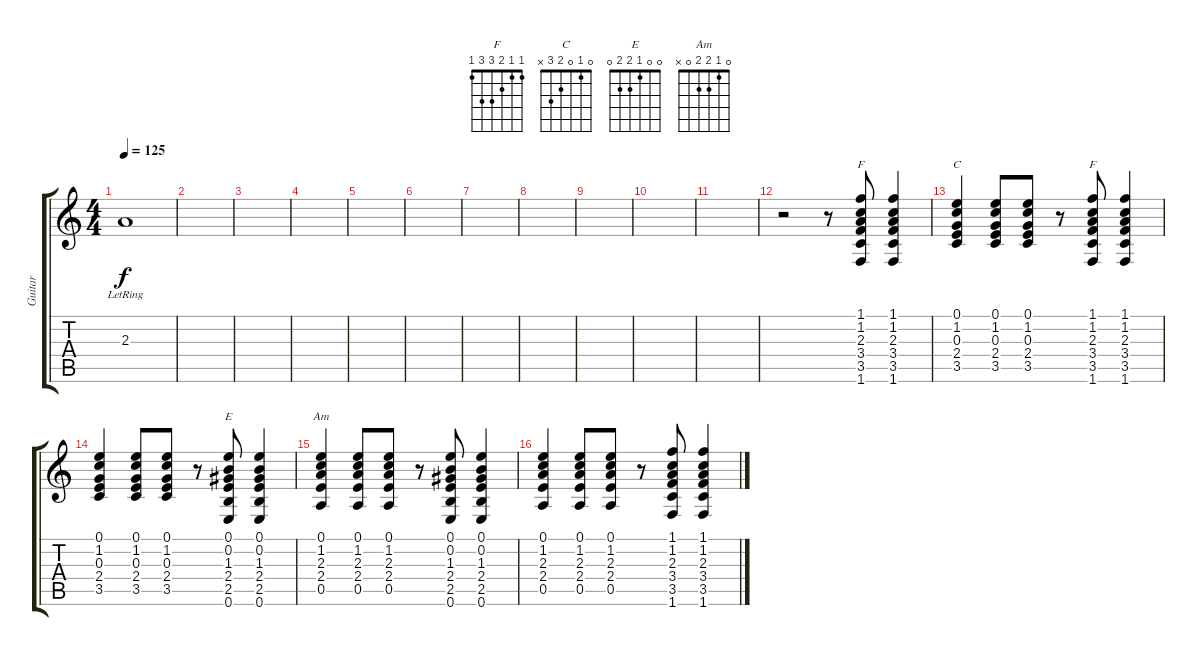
\track ("Guitar" "Guitar") {instrument distortionguitar}
\staff {score tabs}
\tuning (E4 B3 G3 D3 A2 E2) {hide}
\chord ("F" 1 1 2 3 3 3)
\chord ("C" 0 1 0 2 3 x)
\chord ("F" 1 1 2 3 3 1)
\chord ("E" 0 0 1 2 2 0)
\chord ("Am" 0 1 2 2 0 x)
\ts (4 4)
\tempo 125
\clef g2
\ks c
2.3{lr}.1{dy f} |
|
|
|
|
|
|
|
|
|
|
r.2 r.8 (1.1 1.2 2.3 3.4 3.5 1.6).8{ch "F"} (1.1 1.2 2.3 3.4 3.5 1.6).4 |
(0.1 1.2 0.3 2.4 3.5).4{ch "C"} (0.1 1.2 0.3 2.4 3.5).8 (0.1 1.2 0.3 2.4 3.5).8 r.8 (1.1 1.2 2.3 3.4 3.5 1.6).8{ch "F"} (1.1 1.2 2.3 3.4 3.5 1.6).4 |
(0.1 1.2 0.3 2.4 3.5).4 (0.1 1.2 0.3 2.4 3.5).8 (0.1 1.2 0.3 2.4 3.5).8 r.8 (0.1 0.2 1.3 2.4 2.5 0.6).8{ch "E"} (0.1 0.2 1.3 2.4 2.5 0.6).4 |
(0.1 1.2 2.3 2.4 0.5).4{ch "Am"} (0.1 1.2 2.3 2.4 0.5).8 (0.1 1.2 2.3 2.4 0.5).8 r.8 (0.1 0.2 1.3 2.4 2.5 0.6).8 (0.1 0.2 1.3 2.4 2.5 0.6).4 |
(0.1 1.2 2.3 2.4 0.5).4 (0.1 1.2 2.3 2.4 0.5).8 (0.1 1.2 2.3 2.4 0.5).8 r.8 (1.1 1.2 2.3 3.4 3.5 1.6).8 (1.1 1.2 2.3 3.4 3.5 1.6).4
